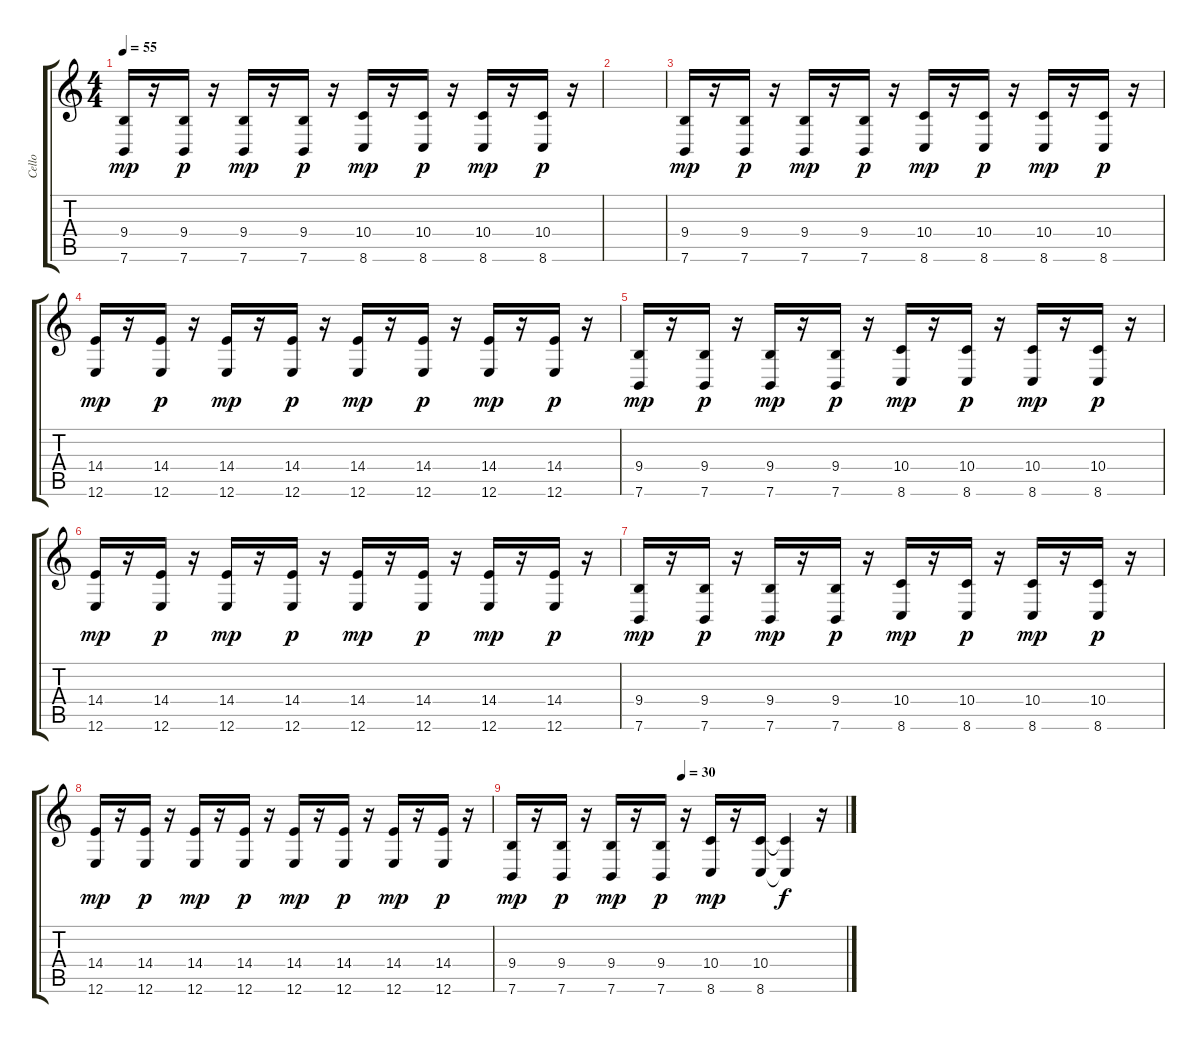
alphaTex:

\track ("Cello" "Cello") {instrument cello}
\staff {score tabs}
\tuning (E4 B3 G3 D3 A2 E2) {hide}
\ts (4 4)
\tempo 55
\clef g2
\ks c
(9.4 7.6).16{dy mp} r.16 (9.4 7.6).16{dy p} r.16 (9.4 7.6).16{dy mp} r.16 (9.4 7.6).16{dy p} r.16 (10.4 8.6).16{dy mp} r.16 (10.4 8.6).16{dy p} r.16 (10.4 8.6).16{dy mp} r.16 (10.4 8.6).16{dy p} r.16 |
|
(9.4 7.6).16{dy mp volume 8} r.16 (9.4 7.6).16{dy p} r.16 (9.4 7.6).16{dy mp} r.16 (9.4 7.6).16{dy p} r.16 (10.4 8.6).16{dy mp} r.16 (10.4 8.6).16{dy p} r.16 (10.4 8.6).16{dy mp} r.16 (10.4 8.6).16{dy p} r.16 |
(14.4 12.6).16{dy mp} r.16 (14.4 12.6).16{dy p} r.16 (14.4 12.6).16{dy mp} r.16 (14.4 12.6).16{dy p} r.16 (14.4 12.6).16{dy mp} r.16 (14.4 12.6).16{dy p} r.16 (14.4 12.6).16{dy mp} r.16 (14.4 12.6).16{dy p} r.16 |
(9.4 7.6).16{dy mp} r.16 (9.4 7.6).16{dy p} r.16 (9.4 7.6).16{dy mp} r.16 (9.4 7.6).16{dy p} r.16 (10.4 8.6).16{dy mp} r.16 (10.4 8.6).16{dy p} r.16 (10.4 8.6).16{dy mp} r.16 (10.4 8.6).16{dy p} r.16 |
(14.4 12.6).16{dy mp} r.16 (14.4 12.6).16{dy p} r.16 (14.4 12.6).16{dy mp} r.16 (14.4 12.6).16{dy p} r.16 (14.4 12.6).16{dy mp} r.16 (14.4 12.6).16{dy p} r.16 (14.4 12.6).16{dy mp} r.16 (14.4 12.6).16{dy p} r.16 |
(9.4 7.6).16{dy mp} r.16 (9.4 7.6).16{dy p} r.16 (9.4 7.6).16{dy mp} r.16 (9.4 7.6).16{dy p} r.16 (10.4 8.6).16{dy mp} r.16 (10.4 8.6).16{dy p} r.16 (10.4 8.6).16{dy mp} r.16 (10.4 8.6).16{dy p} r.16 |
(14.4 12.6).16{dy mp} r.16 (14.4 12.6).16{dy p} r.16 (14.4 12.6).16{dy mp} r.16 (14.4 12.6).16{dy p} r.16 (14.4 12.6).16{dy mp} r.16 (14.4 12.6).16{dy p} r.16 (14.4 12.6).16{dy mp} r.16 (14.4 12.6).16{dy p} r.16 |
\tempo (30 0.5104166666666666)
(9.4 7.6).16{dy mp} r.16 (9.4 7.6).16{dy p} r.16 (9.4 7.6).16{dy mp} r.16 (9.4 7.6).16{dy p} r.16 (10.4 8.6).16{dy mp} r.16 (10.4 8.6).16 (10.4{t} 8.6{t}).4{dy f} r.16
